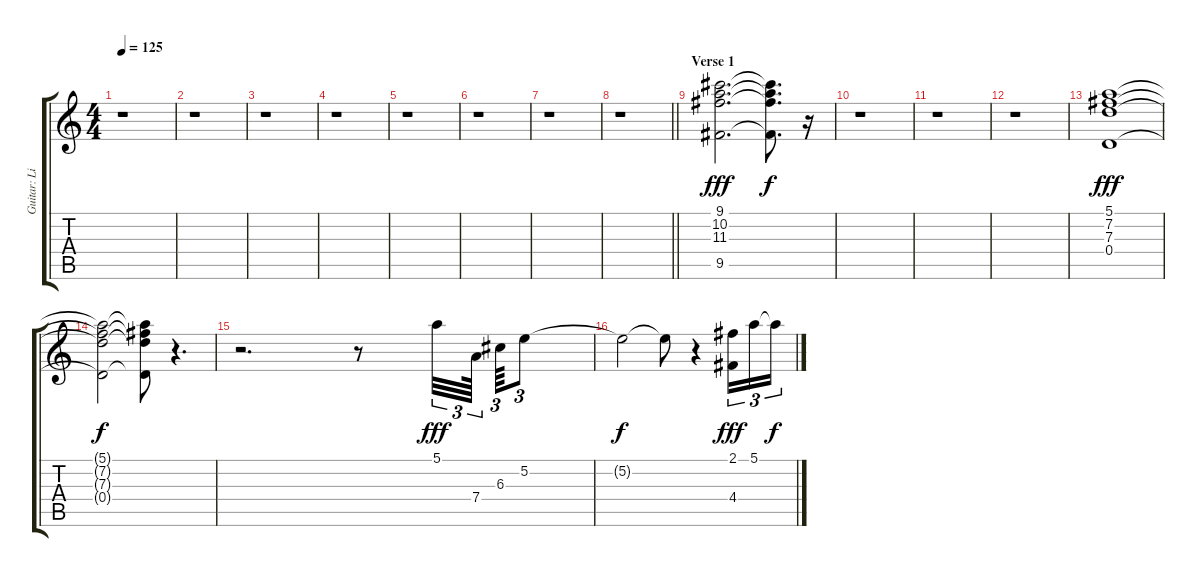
\track ("Guitar: Lindsey Buckingham" "Guitar: Li") {instrument electricguitarclean}
\staff {score tabs}
\tuning (E4 B3 G3 D3 A2 E2) {hide}
\ts (4 4)
\tempo 125
\clef g2
\ks c
r.1{dy fff instrument electricguitarclean} |
r.1 |
r.1 |
r.1 |
r.1 |
r.1 |
r.1 |
\barLineRight lightlight
r.1 |
\section ("" "Verse 1")
(9.1 10.2 11.3 9.5).2{d} (9.1{t} 10.2{t} 11.3{t} 9.5{t}).8{d dy f} r.16 |
r.1 |
r.1 |
r.1 |
(5.1 7.2 7.3 0.4).1{dy fff} |
(5.1{t} 7.2{t} 7.3{t} 0.4{t}).2{dy f} (5.1{t} 7.2{t} 7.3{t} 0.4{t}).8 r.4{d} |
r.2{d} r.8 5.1.32{tu (3 2) dy fff} 7.4.64{tu (3 2) beam splitsecondary} 6.3.64{tu (3 2)} 5.2.8{tu (3 2)} |
5.2{t}.2{dy f} 5.2{t}.8 r.4 (2.1 4.4).16{tu (3 2) dy fff} 5.1.16{tu (3 2)} 5.1{t}.16{tu (3 2) dy f}
